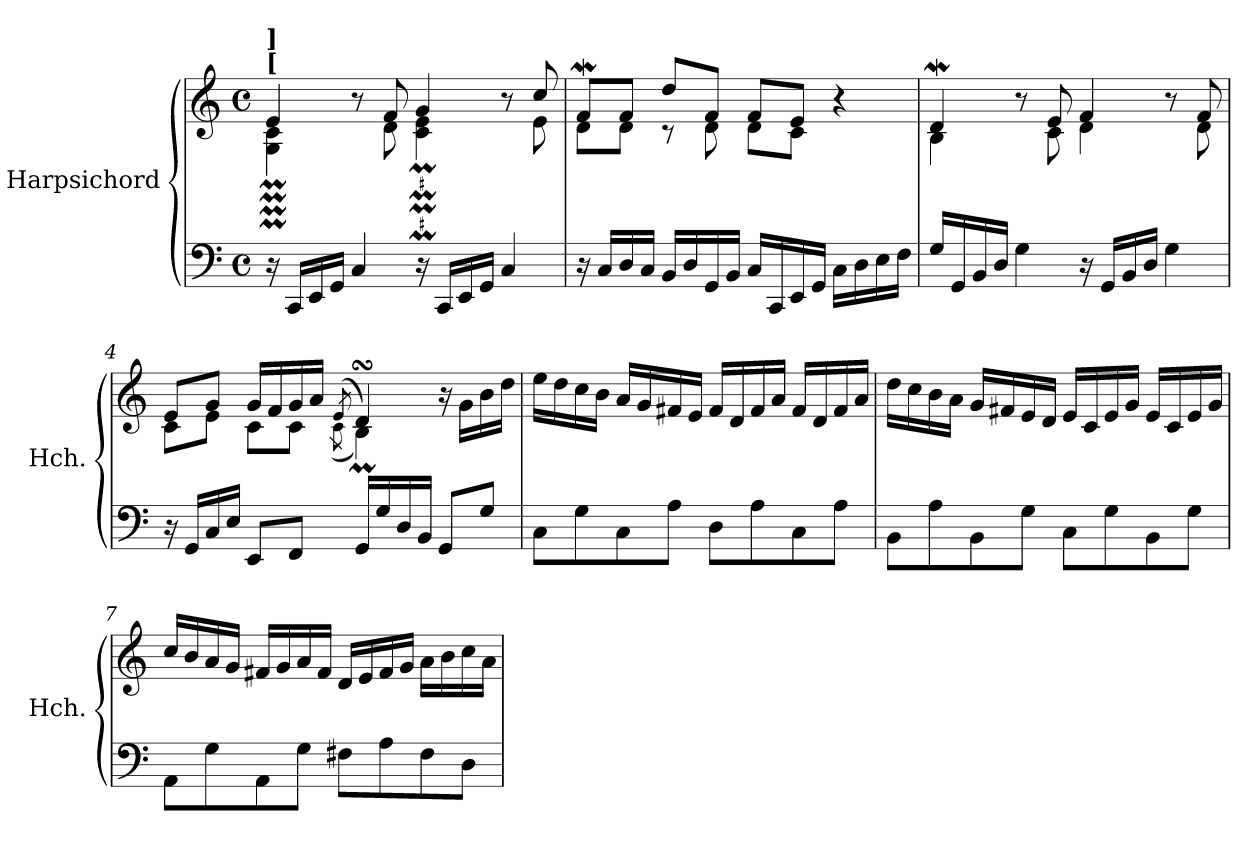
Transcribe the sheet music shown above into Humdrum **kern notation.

**kern	**kern
*part1	*part1
*staff2	*staff1
*I"Harpsichord	*
*I'Hch.	*
*clefF4	*clefG2
*k[]	*k[]
*M4/4	*M4/4
*met(c)	*met(c)
*MM80	*MM80
=1	=1
*	*^
!	!LO:TX:a:B:t=[	!
!	!LO:TX:a:B:t=]	!
16r	4e/	4G\M 4c\M
16CC/LL	.	.
16EE/	.	.
16GG/JJ	.	.
4C/	8r	8ryy
.	8f/	8d\
16r	4g/	4c\M 4e\M
16CC/LL	.	.
16EE/	.	.
16GG/JJ	.	.
4C/	8r	8ryy
.	8cc/	8e\
=2	=2	=2
16r	8fw/L	8d\L
16C/LL	.	.
16D/	8f/J	8d\J
16C/JJ	.	.
16BB/LL	8dd/L	8r
16D/	.	.
16GG/	8f/J	8d\
16BB/JJ	.	.
16C/LL	8f/L	8d\L
16CC/	.	.
16EE/	8e/J	8c\J
16GG/JJ	.	.
16C\LL	4r	4ryy
16D\	.	.
16E\	.	.
16F\JJ	.	.
=3	=3	=3
16G/LL	4dW/	4B\
16GG/	.	.
16BB/	.	.
16D/JJ	.	.
4G\	8r	8ryy
.	8e/	8c\
16r	4f/	4d\
16GG/LL	.	.
16BB/	.	.
16D/JJ	.	.
4G\	8r	8ryy
.	8f/	8d\
=4	=4	=4
16r	8e/L	8c\L
16GG/LL	.	.
16C/	8g/J	8e\J
16E/JJ	.	.
8EE/L	16g/LL	8c\L
.	16f/	.
8FF/J	16g/	8c\J
.	16a/JJ	.
.	(<8qe/	(>8qc\
16GG/LL	4dsSSS/)	4Bm\)
16G/	.	.
16D/	.	.
16BB/JJ	.	.
8GG/L	16r	4ryy
.	16g\LL	.
8G/J	16b\	.
.	16dd\JJ	.
*	*v	*v
=5	=5
8C\L	16ee\LL
.	16dd\
8G\	16cc\
.	16b\JJ
8C\	16a/LL
.	16g/
8A\J	16f#X/
.	16e/JJ
8D\L	16f#/LL
.	16d/
8A\	16f#/
.	16a/JJ
8C\	16f#/LL
.	16d/
8A\J	16f#/
.	16a/JJ
=6	=6
8BB\L	16dd\LL
.	16cc\
8A\	16b\
.	16a\JJ
8BB\	16g/LL
.	16f#X/
8G\J	16e/
.	16d/JJ
8C\L	16e/LL
.	16c/
8G\	16e/
.	16g/JJ
8BB\	16e/LL
.	16c/
8G\J	16e/
.	16g/JJ
=7	=7
8AA\L	16cc/LL
.	16b/
8G\	16a/
.	16g/JJ
8AA\	16f#X/LL
.	16g/
8G\J	16a/
.	16f#/JJ
8F#X\L	16d/LL
.	16e/
8A\	16f#/
.	16g/JJ
8F#\	16a\LL
.	16b\
8D\J	16cc\
.	16a\JJ
=	=
*-	*-
